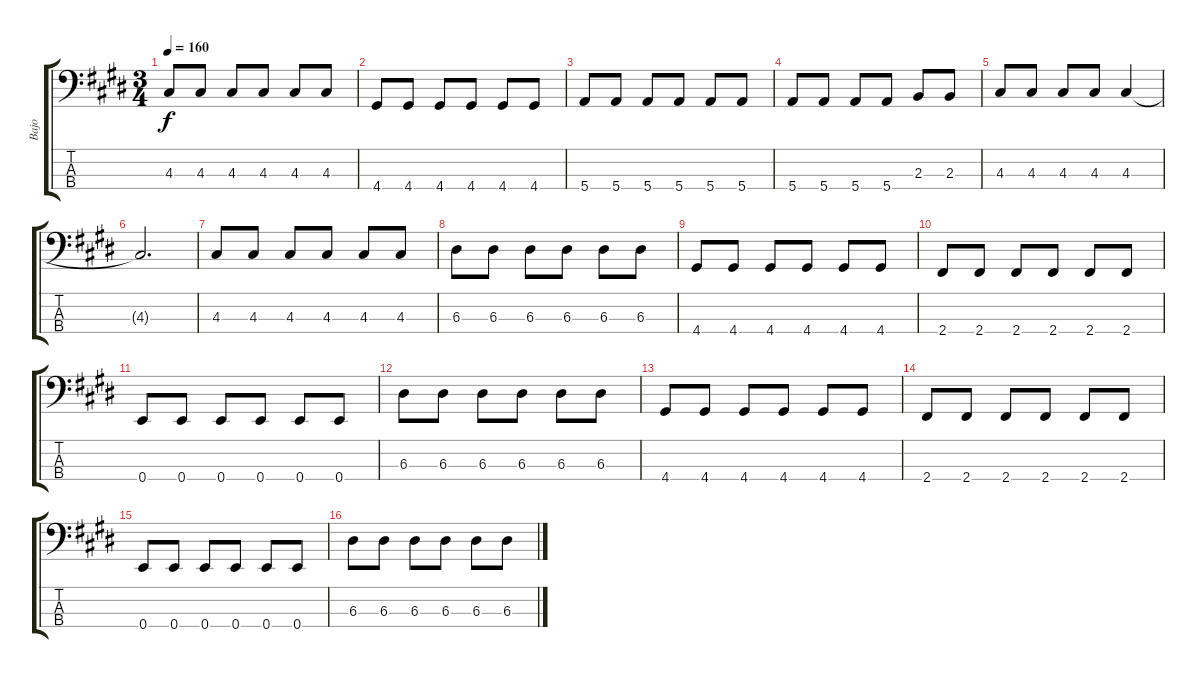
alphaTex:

\track ("Bajo" "Bajo") {instrument electricbassfinger}
\staff {score tabs}
\tuning (G2 D2 A1 E1) {hide}
\ts (3 4)
\tempo 160
\clef f4
\ks c#minor
4.3.8{dy f} 4.3.8 4.3.8 4.3.8 4.3.8 4.3.8 |
4.4.8 4.4.8 4.4.8 4.4.8 4.4.8 4.4.8 |
5.4.8 5.4.8 5.4.8 5.4.8 5.4.8 5.4.8 |
5.4.8 5.4.8 5.4.8 5.4.8 2.3.8 2.3.8 |
4.3.8 4.3.8 4.3.8 4.3.8 4.3.4 |
4.3{t}.2{d} |
4.3.8 4.3.8 4.3.8 4.3.8 4.3.8 4.3.8 |
6.3.8 6.3.8 6.3.8 6.3.8 6.3.8 6.3.8 |
4.4.8 4.4.8 4.4.8 4.4.8 4.4.8 4.4.8 |
2.4.8 2.4.8 2.4.8 2.4.8 2.4.8 2.4.8 |
0.4.8 0.4.8 0.4.8 0.4.8 0.4.8 0.4.8 |
6.3.8 6.3.8 6.3.8 6.3.8 6.3.8 6.3.8 |
4.4.8 4.4.8 4.4.8 4.4.8 4.4.8 4.4.8 |
2.4.8 2.4.8 2.4.8 2.4.8 2.4.8 2.4.8 |
0.4.8 0.4.8 0.4.8 0.4.8 0.4.8 0.4.8 |
6.3.8 6.3.8 6.3.8 6.3.8 6.3.8 6.3.8
